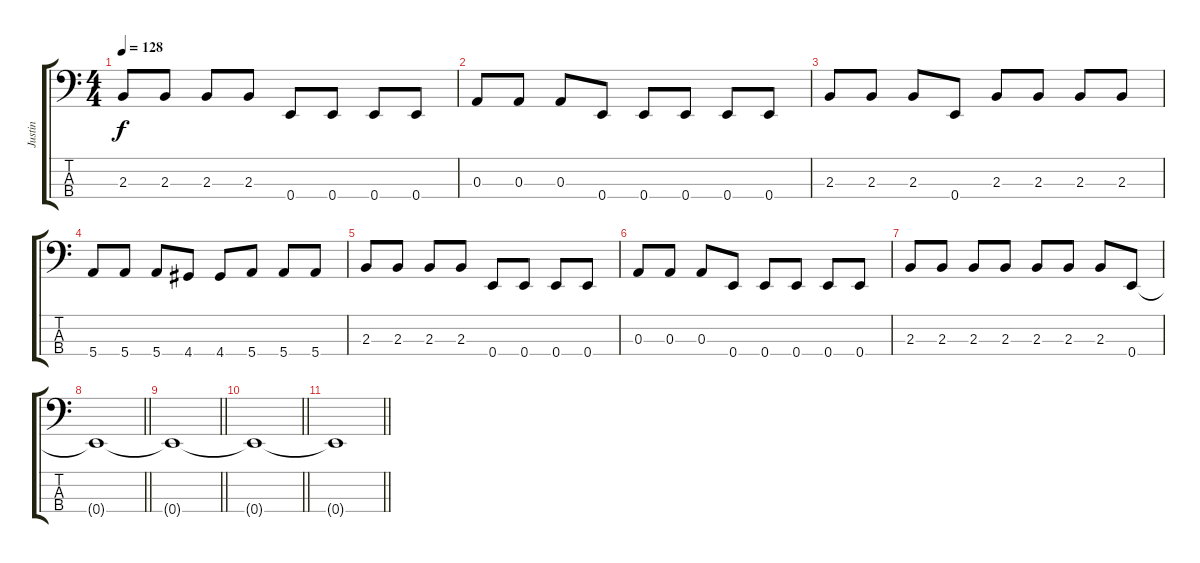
\track ("Justin" "Justin") {instrument electricbasspick}
\staff {score tabs}
\tuning (G2 D2 A1 E1) {hide}
\ts (4 4)
\tempo 128
\clef f4
\ks c
2.3.8{dy f} 2.3.8 2.3.8 2.3.8 0.4.8 0.4.8 0.4.8 0.4.8 |
0.3.8 0.3.8 0.3.8 0.4.8 0.4.8 0.4.8 0.4.8 0.4.8 |
2.3.8 2.3.8 2.3.8 0.4.8 2.3.8 2.3.8 2.3.8 2.3.8 |
5.4.8 5.4.8 5.4.8 4.4.8 4.4.8 5.4.8 5.4.8 5.4.8 |
2.3.8 2.3.8 2.3.8 2.3.8 0.4.8 0.4.8 0.4.8 0.4.8 |
0.3.8 0.3.8 0.3.8 0.4.8 0.4.8 0.4.8 0.4.8 0.4.8 |
2.3.8 2.3.8 2.3.8 2.3.8 2.3.8 2.3.8 2.3.8 0.4.8 |
\barLineRight lightlight
0.4{t}.1 |
\barLineRight lightlight
0.4{t}.1 |
\barLineRight lightlight
0.4{t}.1 |
\barLineRight lightlight
0.4{t}.1
